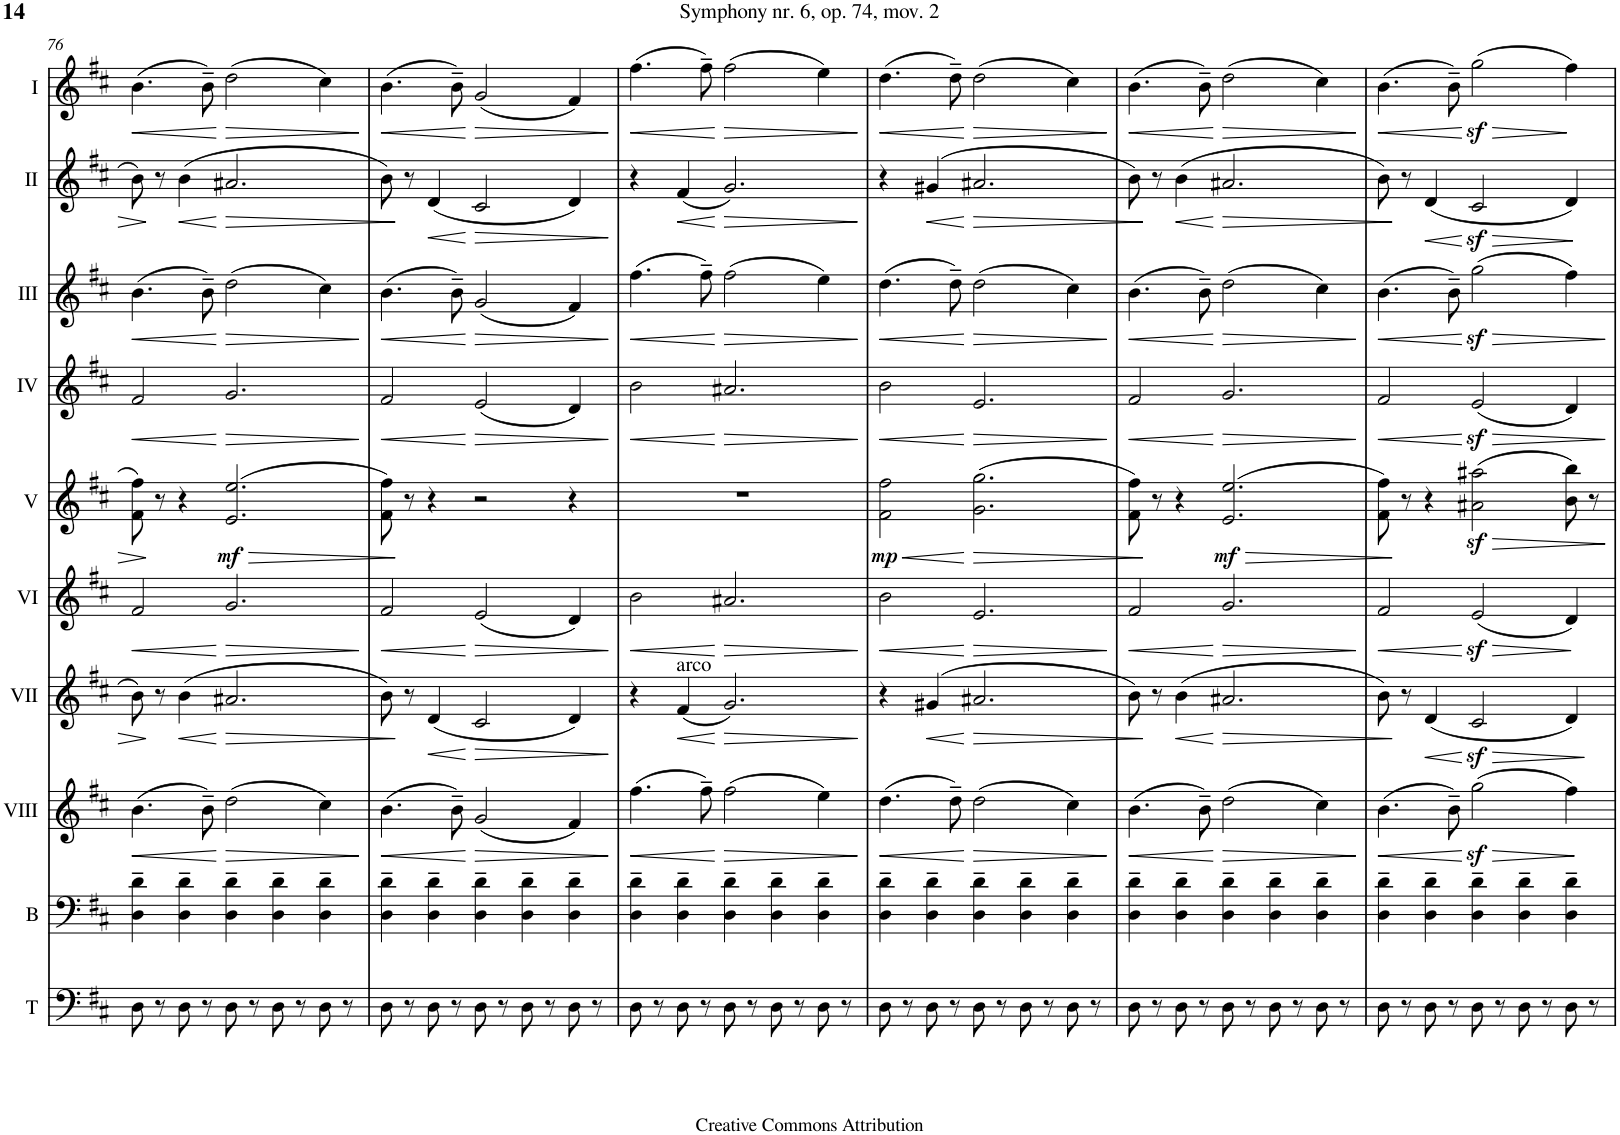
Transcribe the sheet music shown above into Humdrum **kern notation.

**kern	**kern	**kern	**dynam	**kern	**dynam	**kern	**dynam	**kern	**dynam	**kern	**dynam	**kern	**dynam	**kern	**dynam	**kern	**dynam
*part10	*part9	*part8	*part8	*part7	*part7	*part6	*part6	*part5	*part5	*part4	*part4	*part3	*part3	*part2	*part2	*part1	*part1
*staff10	*staff9	*staff8	*staff8	*staff7	*staff7	*staff6	*staff6	*staff5	*staff5	*staff4	*staff4	*staff3	*staff3	*staff2	*staff2	*staff1	*staff1
*I"Timp.	*I"Bass	*I"Acc. 8	*	*I"Acc. 7	*	*I"Acc. 6	*	*I"Acc. 5	*	*I"Acc. 4	*	*I"Acc. 3	*	*I"Acc. 2	*	*I"Acc. 1	*
*I'T	*I'B	*	*	*	*	*	*	*	*	*	*	*	*	*	*	*	*
!!LO:PB:g=z
*clefF4	*clefF4	*clefG2	*	*clefG2	*	*clefG2	*	*clefG2	*	*clefG2	*	*clefG2	*	*clefG2	*	*clefG2	*
*	*Trd7c12	*Trd7c12	*	*Trd7c12	*	*Trd7c12	*	*Trd7c12	*	*	*	*Trd7c12	*	*	*	*	*
*k[f#c#]	*k[f#c#]	*k[f#c#]	*	*k[f#c#]	*	*k[f#c#]	*	*k[f#c#]	*	*k[f#c#]	*	*k[f#c#]	*	*k[f#c#]	*	*k[f#c#]	*
*M5/4	*M5/4	*M5/4	*	*M5/4	*	*M5/4	*	*M5/4	*	*M5/4	*	*M5/4	*	*M5/4	*	*M5/4	*
=76	=76	=76	=76	=76	=76	=76	=76	=76	=76	=76	=76	=76	=76	=76	=76	=76	=76
!	!	!	!LO:HP:b	!	!	!	!LO:HP:b	!	!	!	!LO:HP:b	!	!LO:HP:b	!	!	!	!LO:HP:b
8D\	4D\~ 4d\~	(4.b\	<	8b\	.	2ff#/	<	8f#\ 8ff#\	.	2f#/	<	(4.bb\	<	8b\	.	(4.b\	<
8r	.	.	.	8r	.	.	.	8r	.	.	.	.	.	8r	.	.	.
!	!	!	!	!	!LO:HP:b	!	!	!	!	!	!	!	!	!	!LO:HP:b	!	!
8D\	4D\~ 4d\~	.	.	(4b\	<	.	.	4r	.	.	.	.	.	(4b\	<	.	.
8r	.	8b~\)	.	.	.	.	.	.	.	.	.	8bb~\)	.	.	.	8b~\)	.
!	!	!	!LO:HP:n=1:b	!	!LO:HP:n=1:b	!	!LO:HP:n=1:b	!	!LO:HP:b	!	!LO:HP:n=1:b	!	!LO:HP:n=1:b	!	!LO:HP:n=1:b	!	!LO:HP:n=1:b
!	!	!	!	!	!	!	!	!	!LO:DY:n=1:b	!	!	!	!	!	!	!	!
8D\	4D\~ 4d\~	(2dd\	[ >	2.a#X/	[ >	2.gg/	[ >	(2.e/ 2.ee/	> mf	2.g/	[ >	(2ddd\	[ >	2.a#X/	[ >	(2dd\	[ >
8r	.	.	.	.	.	.	.	.	.	.	.	.	.	.	.	.	.
8D\	4D\~ 4d\~	.	.	.	.	.	.	.	.	.	.	.	.	.	.	.	.
8r	.	.	.	.	.	.	.	.	.	.	.	.	.	.	.	.	.
8D\	4D\~ 4d\~	4cc#\)	.	.	.	.	.	.	.	.	.	4ccc#\)	.	.	.	4cc#\)	.
8r	.	.	.	.	.	.	.	.	.	.	.	.	.	.	.	.	.
.	.	.	]	.	.	.	]	.	.	.	]	.	]	.	.	.	]
=77	=77	=77	=77	=77	=77	=77	=77	=77	=77	=77	=77	=77	=77	=77	=77	=77	=77
!	!	!	!LO:HP:b	!	!	!	!LO:HP:b	!	!	!	!LO:HP:b	!	!LO:HP:b	!	!	!	!LO:HP:b
8D\	4D\~ 4d\~	(4.b\	<	8b\)	.	2ff#/	<	8f#\ 8ff#\)	.	2f#/	<	(4.bb\	<	8b\)	.	(4.b\	<
8r	.	.	.	8r	]	.	.	8r	]	.	.	.	.	8r	]	.	.
!	!	!	!	!	!LO:HP:b	!	!	!	!	!	!	!	!	!	!LO:HP:b	!	!
8D\	4D\~ 4d\~	.	.	(4d/	<	.	.	4r	.	.	.	.	.	(4d/	<	.	.
8r	.	8b~\)	.	.	.	.	.	.	.	.	.	8bb~\)	.	.	.	8b~\)	.
!	!	!	!LO:HP:n=1:b	!	!LO:HP:n=1:b	!	!LO:HP:n=1:b	!	!	!	!LO:HP:n=1:b	!	!LO:HP:n=1:b	!	!LO:HP:n=1:b	!	!LO:HP:n=1:b
8D\	4D\~ 4d\~	(2g/	[ >	2c#/	[ >	(2ee/	[ >	2r	.	(2e/	[ >	(2gg/	[ >	2c#/	[ >	(2g/	[ >
8r	.	.	.	.	.	.	.	.	.	.	.	.	.	.	.	.	.
8D\	4D\~ 4d\~	.	.	.	.	.	.	.	.	.	.	.	.	.	.	.	.
8r	.	.	.	.	.	.	.	.	.	.	.	.	.	.	.	.	.
8D\	4D\~ 4d\~	4f#/)	.	4d/)	.	4dd/)	.	4r	.	4d/)	.	4ff#/)	.	4d/)	.	4f#/)	.
8r	.	.	.	.	.	.	.	.	.	.	.	.	.	.	.	.	.
.	.	.	]	.	]	.	]	.	.	.	]	.	]	.	]	.	]
=78	=78	=78	=78	=78	=78	=78	=78	=78	=78	=78	=78	=78	=78	=78	=78	=78	=78
!	!	!	!LO:HP:b	!	!	!	!LO:HP:b	!	!	!	!LO:HP:b	!	!LO:HP:b	!	!	!	!LO:HP:b
8D\	4D\~ 4d\~	(4.ff#\	<	4r	.	2bb\	<	4%5r	.	2b\	<	(4.fff#\	<	4r	.	(4.ff#\	<
8r	.	.	.	.	.	.	.	.	.	.	.	.	.	.	.	.	.
!	!	!	!	!LO:TX:a:t=arco	!	!	!	!	!	!	!	!	!	!	!	!	!
!	!	!	!	!	!LO:HP:b	!	!	!	!	!	!	!	!	!	!LO:HP:b	!	!
8D\	4D\~ 4d\~	.	.	(4f#/	<	.	.	.	.	.	.	.	.	(4f#/	<	.	.
8r	.	8ff#~\)	.	.	.	.	.	.	.	.	.	8fff#~\)	.	.	.	8ff#~\)	.
!	!	!	!LO:HP:n=1:b	!	!LO:HP:n=1:b	!	!LO:HP:n=1:b	!	!	!	!LO:HP:n=1:b	!	!LO:HP:n=1:b	!	!LO:HP:n=1:b	!	!LO:HP:n=1:b
8D\	4D\~ 4d\~	(2ff#\	[ >	2.g/)	[ >	2.aa#X/	[ >	.	.	2.a#X/	[ >	(2fff#\	[ >	2.g/)	[ >	(2ff#\	[ >
8r	.	.	.	.	.	.	.	.	.	.	.	.	.	.	.	.	.
8D\	4D\~ 4d\~	.	.	.	.	.	.	.	.	.	.	.	.	.	.	.	.
8r	.	.	.	.	.	.	.	.	.	.	.	.	.	.	.	.	.
8D\	4D\~ 4d\~	4ee\)	.	.	.	.	.	.	.	.	.	4eee\)	.	.	.	4ee\)	.
8r	.	.	.	.	.	.	.	.	.	.	.	.	.	.	.	.	.
.	.	.	]	.	]	.	]	.	.	.	]	.	]	.	]	.	]
=79	=79	=79	=79	=79	=79	=79	=79	=79	=79	=79	=79	=79	=79	=79	=79	=79	=79
!	!	!	!LO:HP:b	!	!	!	!LO:HP:b	!	!LO:HP:b	!	!LO:HP:b	!	!LO:HP:b	!	!	!	!LO:HP:b
!	!	!	!	!	!	!	!	!	!LO:DY:n=1:b	!	!	!	!	!	!	!	!
8D\	4D\~ 4d\~	(4.dd\	<	4r	.	2bb\	<	2f#\ 2ff#\	< mp	2b\	<	(4.ddd\	<	4r	.	(4.dd\	<
8r	.	.	.	.	.	.	.	.	.	.	.	.	.	.	.	.	.
!	!	!	!	!	!LO:HP:b	!	!	!	!	!	!	!	!	!	!LO:HP:b	!	!
8D\	4D\~ 4d\~	.	.	(4g#X/	<	.	.	.	.	.	.	.	.	(4g#X/	<	.	.
8r	.	8dd~\)	.	.	.	.	.	.	.	.	.	8ddd~\)	.	.	.	8dd~\)	.
!	!	!	!LO:HP:n=1:b	!	!LO:HP:n=1:b	!	!LO:HP:n=1:b	!	!LO:HP:n=1:b	!	!LO:HP:n=1:b	!	!LO:HP:n=1:b	!	!LO:HP:n=1:b	!	!LO:HP:n=1:b
8D\	4D\~ 4d\~	(2dd\	[ >	2.a#X/	[ >	2.ee/	[ >	(2.g\ 2.gg\	[ >	2.e/	[ >	(2ddd\	[ >	2.a#X/	[ >	(2dd\	[ >
8r	.	.	.	.	.	.	.	.	.	.	.	.	.	.	.	.	.
8D\	4D\~ 4d\~	.	.	.	.	.	.	.	.	.	.	.	.	.	.	.	.
8r	.	.	.	.	.	.	.	.	.	.	.	.	.	.	.	.	.
8D\	4D\~ 4d\~	4cc#\)	.	.	.	.	.	.	.	.	.	4ccc#\)	.	.	.	4cc#\)	.
8r	.	.	.	.	.	.	.	.	.	.	.	.	.	.	.	.	.
.	.	.	]	.	.	.	]	.	.	.	]	.	]	.	.	.	]
=80	=80	=80	=80	=80	=80	=80	=80	=80	=80	=80	=80	=80	=80	=80	=80	=80	=80
!	!	!	!LO:HP:b	!	!	!	!LO:HP:b	!	!	!	!LO:HP:b	!	!LO:HP:b	!	!	!	!LO:HP:b
8D\	4D\~ 4d\~	(4.b\	<	8b\)	.	2ff#/	<	8f#\ 8ff#\)	.	2f#/	<	(4.bb\	<	8b\)	.	(4.b\	<
8r	.	.	.	8r	]	.	.	8r	]	.	.	.	.	8r	]	.	.
!	!	!	!	!	!LO:HP:b	!	!	!	!	!	!	!	!	!	!LO:HP:b	!	!
8D\	4D\~ 4d\~	.	.	(4b\	<	.	.	4r	.	.	.	.	.	(4b\	<	.	.
8r	.	8b~\)	.	.	.	.	.	.	.	.	.	8bb~\)	.	.	.	8b~\)	.
!	!	!	!LO:HP:n=1:b	!	!LO:HP:n=1:b	!	!LO:HP:n=1:b	!	!LO:HP:b	!	!LO:HP:n=1:b	!	!LO:HP:n=1:b	!	!LO:HP:n=1:b	!	!LO:HP:n=1:b
!	!	!	!	!	!	!	!	!	!LO:DY:n=1:b	!	!	!	!	!	!	!	!
8D\	4D\~ 4d\~	(2dd\	[ >	2.a#X/	[ >	2.gg/	[ >	(2.e/ 2.ee/	> mf	2.g/	[ >	(2ddd\	[ >	2.a#X/	[ >	(2dd\	[ >
8r	.	.	.	.	.	.	.	.	.	.	.	.	.	.	.	.	.
8D\	4D\~ 4d\~	.	.	.	.	.	.	.	.	.	.	.	.	.	.	.	.
8r	.	.	.	.	.	.	.	.	.	.	.	.	.	.	.	.	.
8D\	4D\~ 4d\~	4cc#\)	.	.	.	.	.	.	.	.	.	4ccc#\)	.	.	.	4cc#\)	.
8r	.	.	.	.	.	.	.	.	.	.	.	.	.	.	.	.	.
.	.	.	]	.	.	.	]	.	.	.	]	.	]	.	.	.	]
=81	=81	=81	=81	=81	=81	=81	=81	=81	=81	=81	=81	=81	=81	=81	=81	=81	=81
!	!	!	!LO:HP:b	!	!	!	!LO:HP:b	!	!	!	!LO:HP:b	!	!LO:HP:b	!	!	!	!LO:HP:b
8D\	4D\~ 4d\~	(4.b\	<	8b\)	.	2ff#/	<	8f#\ 8ff#\)	.	2f#/	<	(4.bb\	<	8b\)	.	(4.b\	<
8r	.	.	.	8r	]	.	.	8r	]	.	.	.	.	8r	]	.	.
!	!	!	!	!	!LO:HP:b	!	!	!	!	!	!	!	!	!	!LO:HP:b	!	!
8D\	4D\~ 4d\~	.	.	(4d/	<	.	.	4r	.	.	.	.	.	(4d/	<	.	.
8r	.	8b~\)	.	.	.	.	.	.	.	.	.	8bb~\)	.	.	.	8b~\)	.
!	!	!	!LO:HP:n=1:b	!	!LO:HP:n=1:b	!	!LO:HP:n=1:b	!	!LO:HP:b	!	!LO:HP:n=1:b	!	!LO:HP:n=1:b	!	!LO:HP:n=1:b	!	!LO:HP:n=1:b
8D\	4D\~ 4d\~	(2ggz<\	[ >	2c#z</	[ >	(2eez</	[ >	(2a#X\z< 2aa#X\z<	>	(2ez</	[ >	(2gggz<\	[ >	2c#z</	[ >	(2ggz<\	[ >
8r	.	.	.	.	.	.	.	.	.	.	.	.	.	.	.	.	.
8D\	4D\~ 4d\~	.	.	.	.	.	.	.	.	.	.	.	.	.	.	.	.
8r	.	.	.	.	.	.	.	.	.	.	.	.	.	.	.	.	.
8D\	4D\~ 4d\~	4ff#\)	.	4d/)	.	4dd/)	]	8b\ 8bb\)	.	4d/)	.	4fff#\)	.	4d/)	.	4ff#\)	.
8r	.	.	.	.	.	.	.	8r	.	.	.	.	.	.	.	.	.
.	.	.	]	.	]	.	.	.	]	.	]	.	]	.	]	.	]
=	=	=	=	=	=	=	=	=	=	=	=	=	=	=	=	=	=
*-	*-	*-	*-	*-	*-	*-	*-	*-	*-	*-	*-	*-	*-	*-	*-	*-	*-
